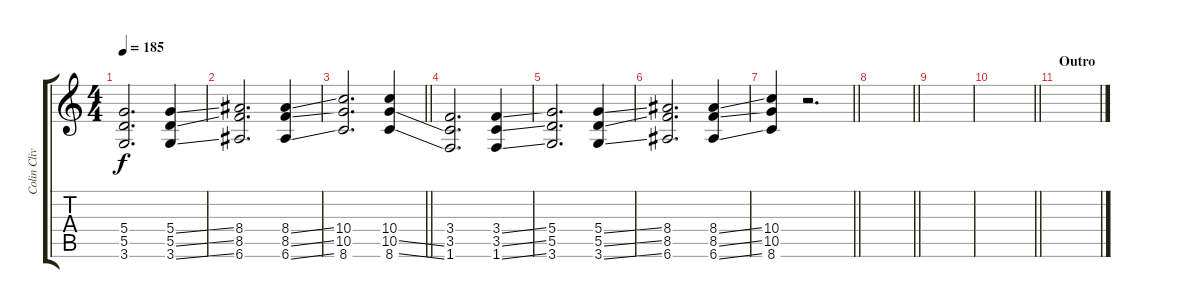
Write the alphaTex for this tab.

\track ("Colin Clive (Distortion Guitar)" "Colin Cliv") {instrument overdrivenguitar}
\staff {score tabs}
\tuning (E4 B3 G3 D3 A2 E2) {hide}
\ts (4 4)
\tempo 185
\clef g2
\ks c
(5.4 5.5 3.6).2{d dy f} (5.4{ss} 5.5{ss} 3.6{ss}).4 |
(8.4 8.5 6.6).2{d} (8.4{ss} 8.5{ss} 6.6{ss}).4 |
\barLineRight lightlight
(10.4 10.5 8.6).2{d} (10.4 10.5{ss} 8.6{ss}).4 |
(3.4 3.5 1.6).2{d} (3.4{ss} 3.5{ss} 1.6{ss}).4 |
(5.4 5.5 3.6).2{d} (5.4{ss} 5.5{ss} 3.6{ss}).4 |
(8.4 8.5 6.6).2{d} (8.4{ss} 8.5{ss} 6.6{ss}).4 |
\barLineRight lightlight
(10.4 10.5 8.6).4 r.2{d} |
\barLineRight lightlight
|
|
\barLineRight lightlight
|
\section ("" "Outro")
